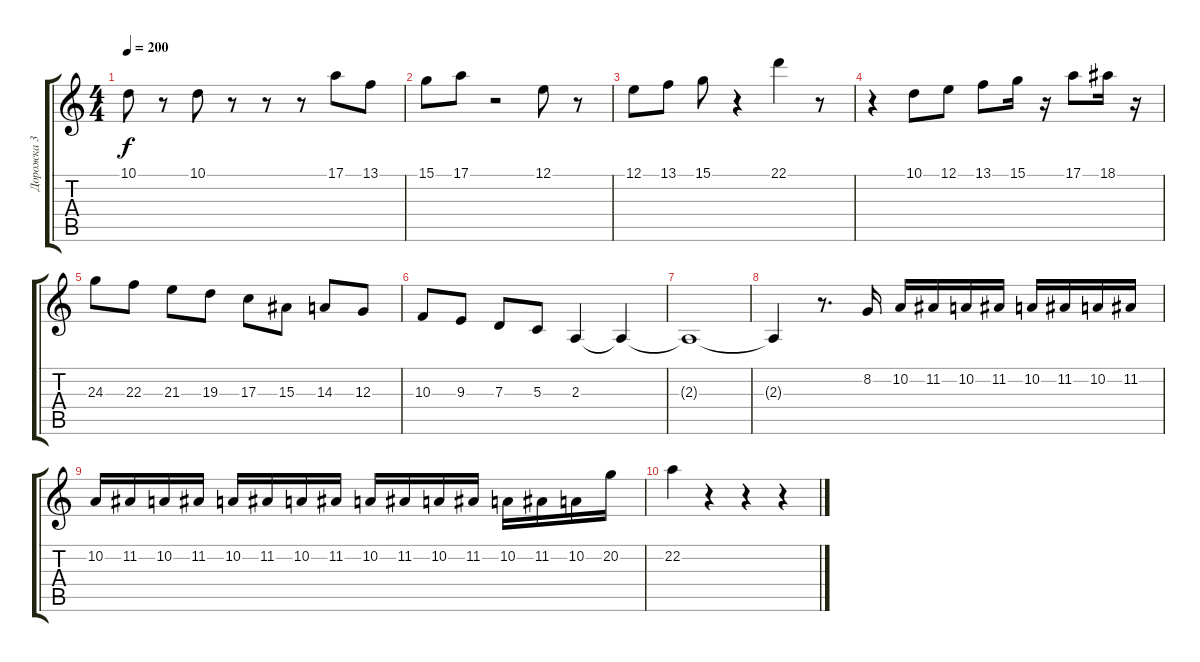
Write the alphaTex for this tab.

\track ("Дорожка 3" "Дорожка 3") {instrument trumpet}
\staff {score tabs}
\tuning (E4 B3 G3 D3 A2 E2) {hide}
\ts (4 4)
\tempo 200
\clef g2
\ks c
10.1.8{dy f} r.8 10.1.8 r.8 r.8 r.8 17.1.8 13.1.8 |
15.1.8 17.1.8 r.2 12.1.8 r.8 |
12.1.8 13.1.8 15.1.8 r.4 22.1.4 r.8 |
r.4 10.1.8 12.1.8 13.1.8 15.1.16 r.16 17.1.8 18.1.16 r.16 |
24.3.8 22.3.8 21.3.8 19.3.8 17.3.8 15.3.8 14.3.8 12.3.8 |
10.3.8 9.3.8 7.3.8 5.3.8 2.3.4 2.3{t}.4 |
2.3{t}.1 |
2.3{t}.4 r.8{d} 8.2.16 10.2.16 11.2.16 10.2.16 11.2.16 10.2.16 11.2.16 10.2.16 11.2.16 |
10.2.16 11.2.16 10.2.16 11.2.16 10.2.16 11.2.16 10.2.16 11.2.16 10.2.16 11.2.16 10.2.16 11.2.16 10.2.16 11.2.16 10.2.16 20.2.16 |
22.2.4 r.4 r.4 r.4
